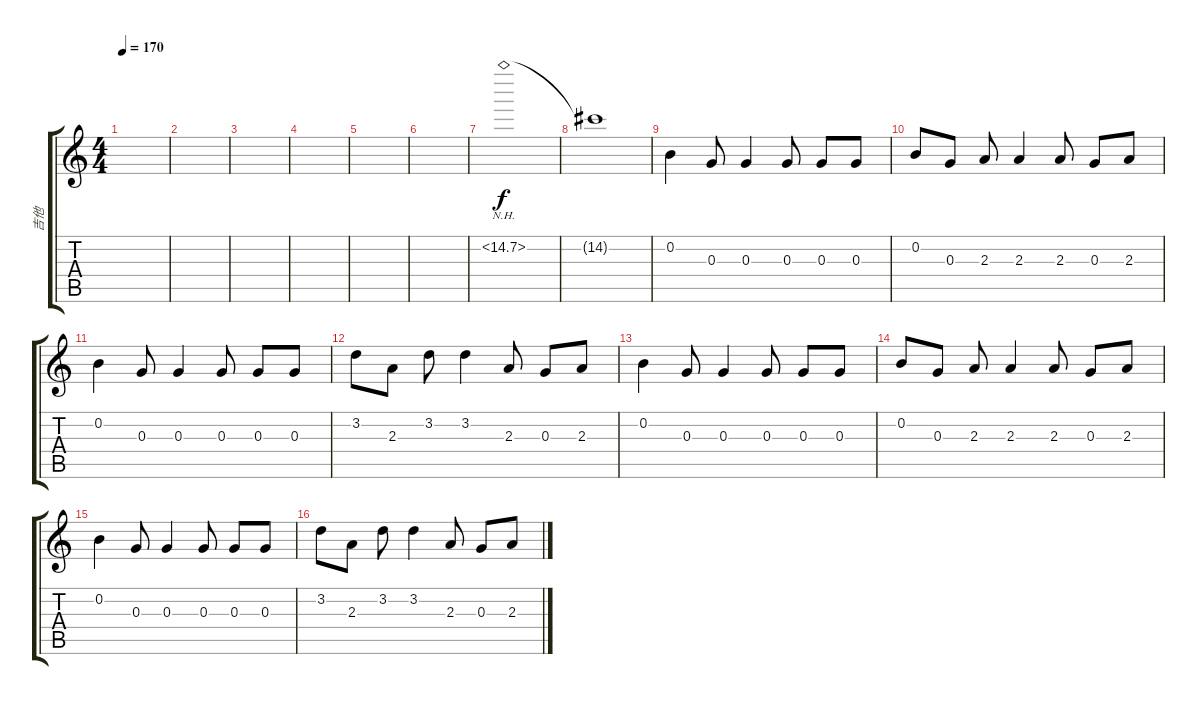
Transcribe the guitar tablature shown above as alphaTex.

\track ("吉他" "吉他") {instrument overdrivenguitar}
\staff {score tabs}
\tuning (E4 B3 G3 D3 A2 E2) {hide}
\ts (4 4)
\tempo 170
\clef g2
\ks c
|
|
|
|
|
|
14.2{nh}.1 |
14.2{t}.1 |
0.2.4 0.3.8 0.3.4 0.3.8 0.3.8 0.3.8 |
0.2.8 0.3.8 2.3.8 2.3.4 2.3.8 0.3.8 2.3.8 |
0.2.4 0.3.8 0.3.4 0.3.8 0.3.8 0.3.8 |
3.2.8 2.3.8 3.2.8 3.2.4 2.3.8 0.3.8 2.3.8 |
0.2.4 0.3.8 0.3.4 0.3.8 0.3.8 0.3.8 |
0.2.8 0.3.8 2.3.8 2.3.4 2.3.8 0.3.8 2.3.8 |
0.2.4 0.3.8 0.3.4 0.3.8 0.3.8 0.3.8 |
3.2.8 2.3.8 3.2.8 3.2.4 2.3.8 0.3.8 2.3.8
